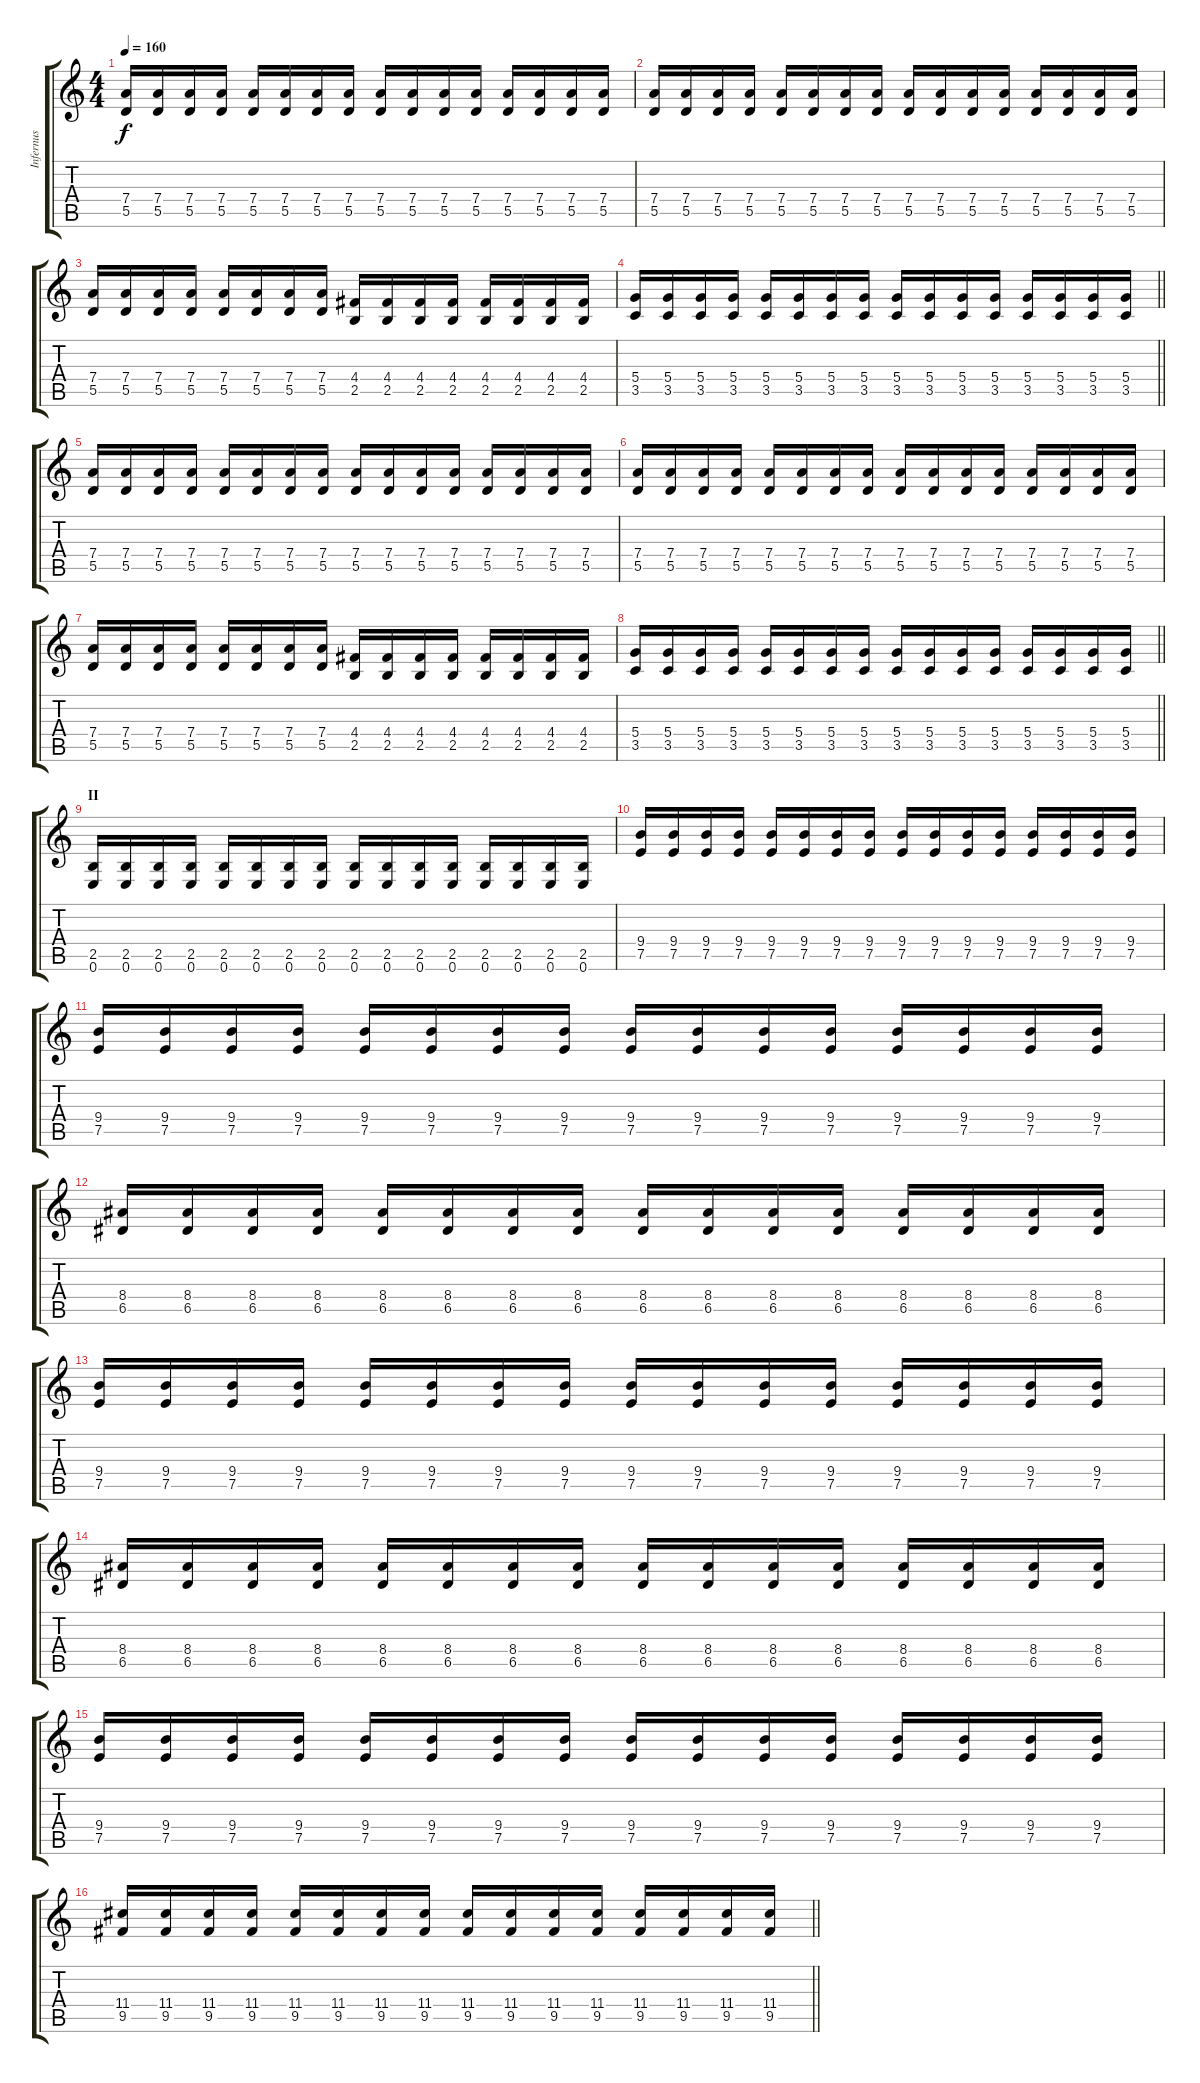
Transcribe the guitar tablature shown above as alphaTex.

\track ("Infernus" "Infernus") {instrument distortionguitar}
\staff {score tabs}
\tuning (E4 B3 G3 D3 A2 E2) {hide}
\ts (4 4)
\tempo 160
\clef g2
\ks c
(7.4 5.5).16{dy f} (7.4 5.5).16 (7.4 5.5).16 (7.4 5.5).16 (7.4 5.5).16 (7.4 5.5).16 (7.4 5.5).16 (7.4 5.5).16 (7.4 5.5).16 (7.4 5.5).16 (7.4 5.5).16 (7.4 5.5).16 (7.4 5.5).16 (7.4 5.5).16 (7.4 5.5).16 (7.4 5.5).16 |
(7.4 5.5).16 (7.4 5.5).16 (7.4 5.5).16 (7.4 5.5).16 (7.4 5.5).16 (7.4 5.5).16 (7.4 5.5).16 (7.4 5.5).16 (7.4 5.5).16 (7.4 5.5).16 (7.4 5.5).16 (7.4 5.5).16 (7.4 5.5).16 (7.4 5.5).16 (7.4 5.5).16 (7.4 5.5).16 |
(7.4 5.5).16 (7.4 5.5).16 (7.4 5.5).16 (7.4 5.5).16 (7.4 5.5).16 (7.4 5.5).16 (7.4 5.5).16 (7.4 5.5).16 (4.4 2.5).16 (4.4 2.5).16 (4.4 2.5).16 (4.4 2.5).16 (4.4 2.5).16 (4.4 2.5).16 (4.4 2.5).16 (4.4 2.5).16 |
\barLineRight lightlight
(5.4 3.5).16 (5.4 3.5).16 (5.4 3.5).16 (5.4 3.5).16 (5.4 3.5).16 (5.4 3.5).16 (5.4 3.5).16 (5.4 3.5).16 (5.4 3.5).16 (5.4 3.5).16 (5.4 3.5).16 (5.4 3.5).16 (5.4 3.5).16 (5.4 3.5).16 (5.4 3.5).16 (5.4 3.5).16 |
(7.4 5.5).16 (7.4 5.5).16 (7.4 5.5).16 (7.4 5.5).16 (7.4 5.5).16 (7.4 5.5).16 (7.4 5.5).16 (7.4 5.5).16 (7.4 5.5).16 (7.4 5.5).16 (7.4 5.5).16 (7.4 5.5).16 (7.4 5.5).16 (7.4 5.5).16 (7.4 5.5).16 (7.4 5.5).16 |
(7.4 5.5).16 (7.4 5.5).16 (7.4 5.5).16 (7.4 5.5).16 (7.4 5.5).16 (7.4 5.5).16 (7.4 5.5).16 (7.4 5.5).16 (7.4 5.5).16 (7.4 5.5).16 (7.4 5.5).16 (7.4 5.5).16 (7.4 5.5).16 (7.4 5.5).16 (7.4 5.5).16 (7.4 5.5).16 |
(7.4 5.5).16 (7.4 5.5).16 (7.4 5.5).16 (7.4 5.5).16 (7.4 5.5).16 (7.4 5.5).16 (7.4 5.5).16 (7.4 5.5).16 (4.4 2.5).16 (4.4 2.5).16 (4.4 2.5).16 (4.4 2.5).16 (4.4 2.5).16 (4.4 2.5).16 (4.4 2.5).16 (4.4 2.5).16 |
\barLineRight lightlight
(5.4 3.5).16 (5.4 3.5).16 (5.4 3.5).16 (5.4 3.5).16 (5.4 3.5).16 (5.4 3.5).16 (5.4 3.5).16 (5.4 3.5).16 (5.4 3.5).16 (5.4 3.5).16 (5.4 3.5).16 (5.4 3.5).16 (5.4 3.5).16 (5.4 3.5).16 (5.4 3.5).16 (5.4 3.5).16 |
\section ("" "II")
(2.5 0.6).16 (2.5 0.6).16 (2.5 0.6).16 (2.5 0.6).16 (2.5 0.6).16 (2.5 0.6).16 (2.5 0.6).16 (2.5 0.6).16 (2.5 0.6).16 (2.5 0.6).16 (2.5 0.6).16 (2.5 0.6).16 (2.5 0.6).16 (2.5 0.6).16 (2.5 0.6).16 (2.5 0.6).16 |
(9.4 7.5).16 (9.4 7.5).16 (9.4 7.5).16 (9.4 7.5).16 (9.4 7.5).16 (9.4 7.5).16 (9.4 7.5).16 (9.4 7.5).16 (9.4 7.5).16 (9.4 7.5).16 (9.4 7.5).16 (9.4 7.5).16 (9.4 7.5).16 (9.4 7.5).16 (9.4 7.5).16 (9.4 7.5).16 |
(9.4 7.5).16 (9.4 7.5).16 (9.4 7.5).16 (9.4 7.5).16 (9.4 7.5).16 (9.4 7.5).16 (9.4 7.5).16 (9.4 7.5).16 (9.4 7.5).16 (9.4 7.5).16 (9.4 7.5).16 (9.4 7.5).16 (9.4 7.5).16 (9.4 7.5).16 (9.4 7.5).16 (9.4 7.5).16 |
(8.4 6.5).16 (8.4 6.5).16 (8.4 6.5).16 (8.4 6.5).16 (8.4 6.5).16 (8.4 6.5).16 (8.4 6.5).16 (8.4 6.5).16 (8.4 6.5).16 (8.4 6.5).16 (8.4 6.5).16 (8.4 6.5).16 (8.4 6.5).16 (8.4 6.5).16 (8.4 6.5).16 (8.4 6.5).16 |
(9.4 7.5).16 (9.4 7.5).16 (9.4 7.5).16 (9.4 7.5).16 (9.4 7.5).16 (9.4 7.5).16 (9.4 7.5).16 (9.4 7.5).16 (9.4 7.5).16 (9.4 7.5).16 (9.4 7.5).16 (9.4 7.5).16 (9.4 7.5).16 (9.4 7.5).16 (9.4 7.5).16 (9.4 7.5).16 |
(8.4 6.5).16 (8.4 6.5).16 (8.4 6.5).16 (8.4 6.5).16 (8.4 6.5).16 (8.4 6.5).16 (8.4 6.5).16 (8.4 6.5).16 (8.4 6.5).16 (8.4 6.5).16 (8.4 6.5).16 (8.4 6.5).16 (8.4 6.5).16 (8.4 6.5).16 (8.4 6.5).16 (8.4 6.5).16 |
(9.4 7.5).16 (9.4 7.5).16 (9.4 7.5).16 (9.4 7.5).16 (9.4 7.5).16 (9.4 7.5).16 (9.4 7.5).16 (9.4 7.5).16 (9.4 7.5).16 (9.4 7.5).16 (9.4 7.5).16 (9.4 7.5).16 (9.4 7.5).16 (9.4 7.5).16 (9.4 7.5).16 (9.4 7.5).16 |
\barLineRight lightlight
(11.4 9.5).16 (11.4 9.5).16 (11.4 9.5).16 (11.4 9.5).16 (11.4 9.5).16 (11.4 9.5).16 (11.4 9.5).16 (11.4 9.5).16 (11.4 9.5).16 (11.4 9.5).16 (11.4 9.5).16 (11.4 9.5).16 (11.4 9.5).16 (11.4 9.5).16 (11.4 9.5).16 (11.4 9.5).16
